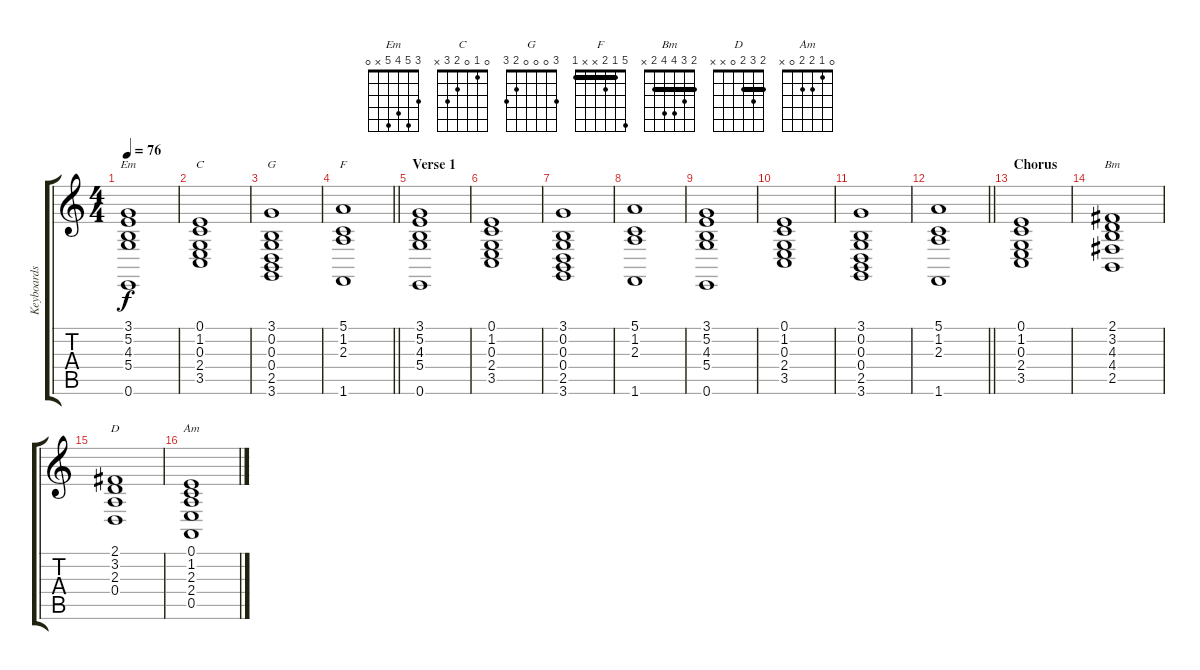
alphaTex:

\track ("Keyboards 1" "Keyboards ") {instrument stringensemble1}
\staff {score tabs}
\tuning (E4 B3 G3 D3 A2 E2) {hide}
\chord ("Em" 3 5 4 5 x 0)
\chord ("C" 0 1 0 2 3 x)
\chord ("G" 3 0 0 0 2 3)
\chord ("F" 5 1 2 x x 1) {barre 1}
\chord ("Bm" 2 3 4 4 2 x) {barre 2}
\chord ("D" 2 3 2 0 x x) {barre 2}
\chord ("Am" 0 1 2 2 0 x)
\ts (4 4)
\tempo 76
\clef g2
\ks c
(3.1 5.2 4.3 5.4 0.6).1{ch "Em" dy f volume 4 instrument stringensemble1} |
(0.1 1.2 0.3 2.4 3.5).1{ch "C" volume 5} |
(3.1 0.2 0.3 0.4 2.5 3.6).1{ch "G" volume 6} |
\barLineRight lightlight
(5.1 1.2 2.3 1.6).1{ch "F"} |
\section ("" "Verse 1")
(3.1 5.2 4.3 5.4 0.6).1 |
(0.1 1.2 0.3 2.4 3.5).1 |
(3.1 0.2 0.3 0.4 2.5 3.6).1 |
(5.1 1.2 2.3 1.6).1 |
(3.1 5.2 4.3 5.4 0.6).1 |
(0.1 1.2 0.3 2.4 3.5).1 |
(3.1 0.2 0.3 0.4 2.5 3.6).1 |
\barLineRight lightlight
(5.1 1.2 2.3 1.6).1 |
\section ("" "Chorus")
(0.1 1.2 0.3 2.4 3.5).1{volume 9} |
(2.1 3.2 4.3 4.4 2.5).1{ch "Bm"} |
(2.1 3.2 2.3 0.4).1{ch "D"} |
(0.1 1.2 2.3 2.4 0.5).1{ch "Am"}
